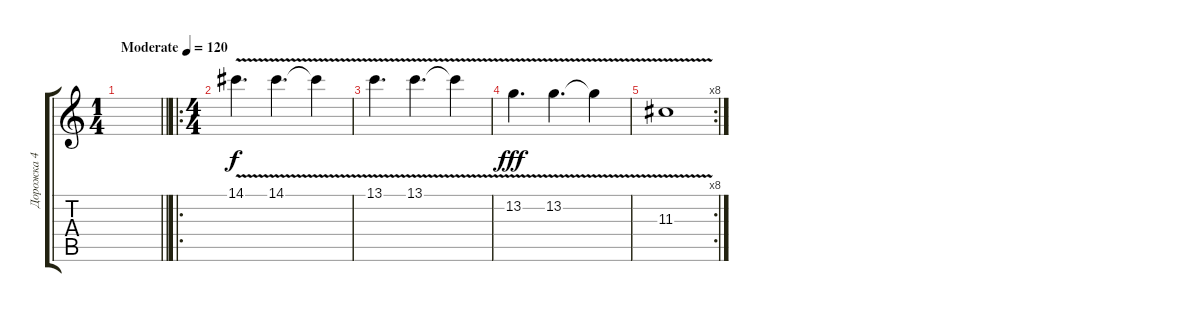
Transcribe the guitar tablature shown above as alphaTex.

\track ("Дорожка 4" "Дорожка 4") {instrument electricguitarjazz}
\staff {score tabs}
\tuning (B3 Gb3 D3 A2 E2 B1) {hide}
\ts (1 4)
\tempo (120 "Moderate")
\clef g2
\barLineRight lightlight
\ks c
|
\ro
\ts (4 4)
14.1{v}.4{d} 14.1{v}.4{d} 14.1{t}.4 |
13.1{v}.4{d} 13.1{v}.4{d} 13.1{t}.4{dy f} |
13.2{v}.4{d dy fff} 13.2{v}.4{d} 13.2{t}.4 |
\rc 8
11.3{v}.1
